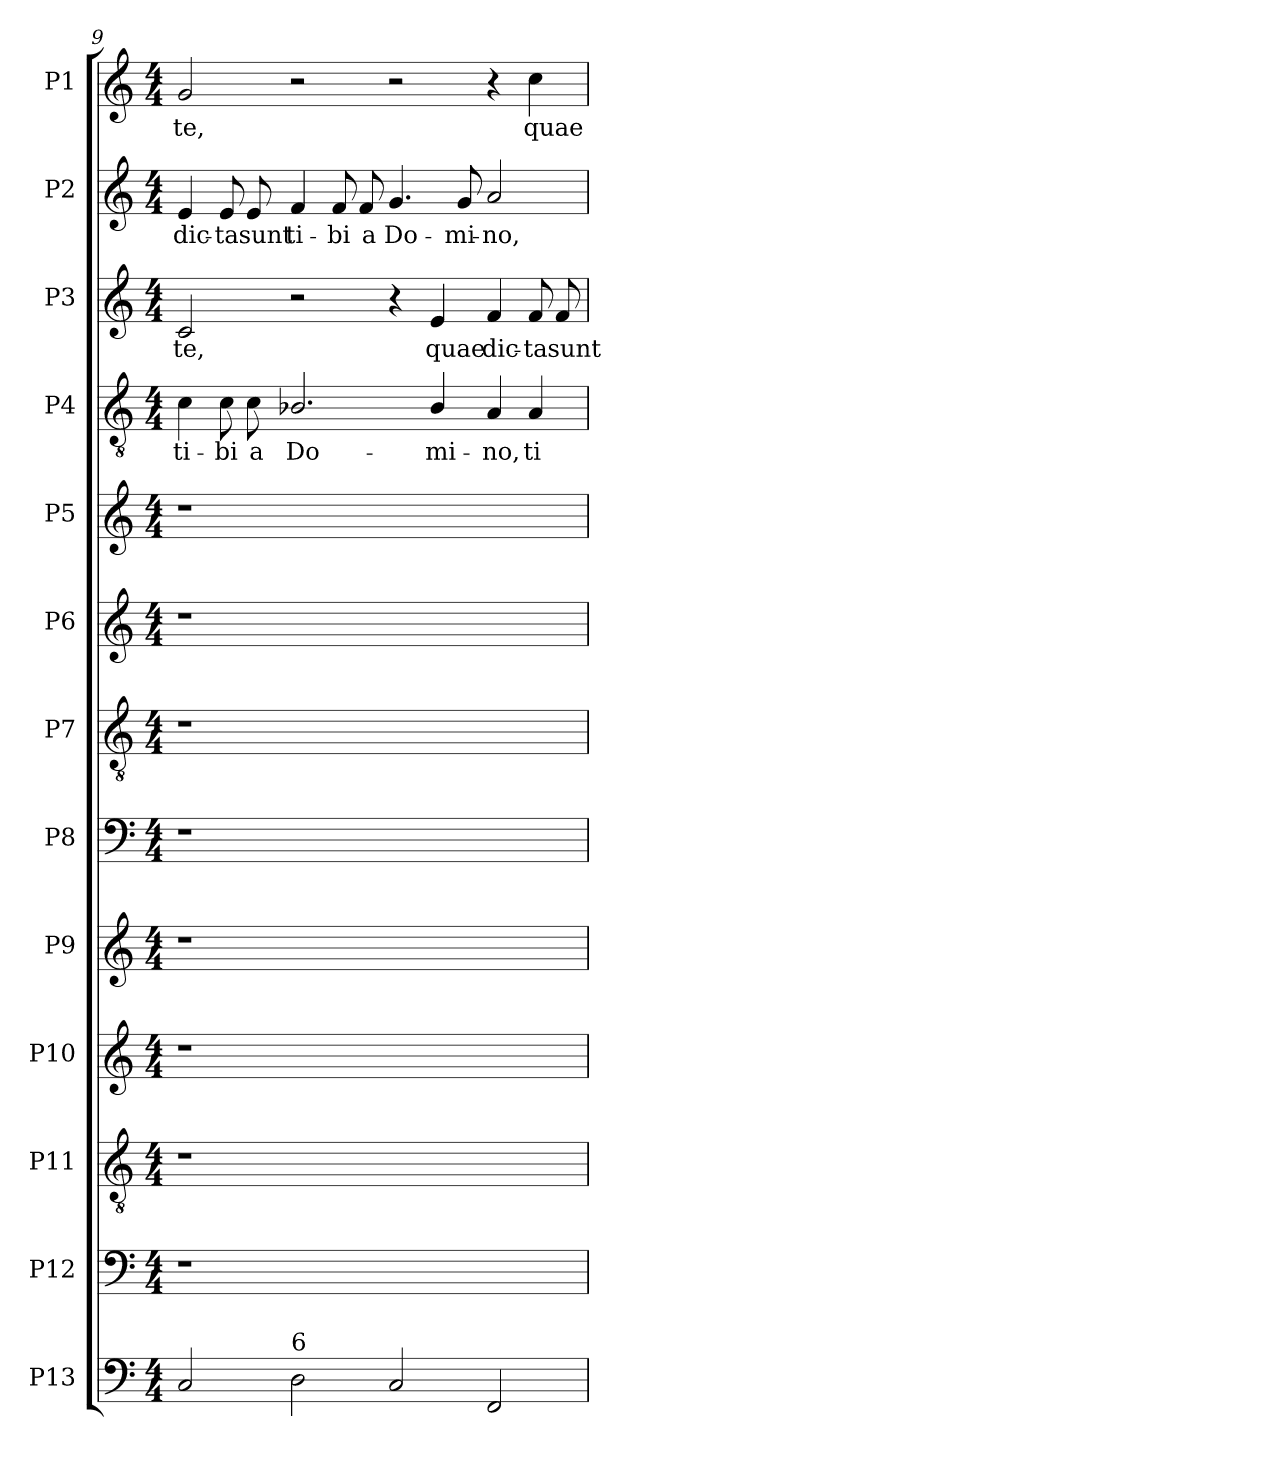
**kern	**kern	**kern	**kern	**kern	**kern	**kern	**kern	**kern	**kern	**text	**kern	**text	**kern	**text	**kern	**text
*part13	*part12	*part11	*part10	*part9	*part8	*part7	*part6	*part5	*part4	*part4	*part3	*part3	*part2	*part2	*part1	*part1
*staff13	*staff12	*staff11	*staff10	*staff9	*staff8	*staff7	*staff6	*staff5	*staff4	*staff4	*staff3	*staff3	*staff2	*staff2	*staff1	*staff1
*I"P13	*I"P12	*I"P11	*I"P10	*I"P9	*I"P8	*I"P7	*I"P6	*I"P5	*I"P4	*	*I"P3	*	*I"P2	*	*I"P1	*
!!LO:PB:g=z
*clefF4	*clefF4	*clefGv2	*clefG2	*clefG2	*clefF4	*clefGv2	*clefG2	*clefG2	*clefGv2	*	*clefG2	*	*clefG2	*	*clefG2	*
*	*	*ITrd7c12	*	*	*	*ITrd7c12	*	*	*ITrd7c12	*	*	*	*	*	*	*
*k[]	*k[]	*k[]	*k[]	*k[]	*k[]	*k[]	*k[]	*k[]	*k[]	*	*k[]	*	*k[]	*	*k[]	*
*C:	*C:	*C:	*C:	*C:	*C:	*C:	*C:	*C:	*C:	*	*C:	*	*C:	*	*C:	*
*M4/4	*M4/4	*M4/4	*M4/4	*M4/4	*M4/4	*M4/4	*M4/4	*M4/4	*M4/4	*	*M4/4	*	*M4/4	*	*M4/4	*
=9	=9	=9	=9	=9	=9	=9	=9	=9	=9	=9	=9	=9	=9	=9	=9	=9
!	!LO:N:vis=1	!LO:N:vis=1	!LO:N:vis=1	!LO:N:vis=1	!LO:N:vis=1	!LO:N:vis=1	!LO:N:vis=1	!LO:N:vis=1	!	!	!	!	!	!	!	!
!	!	!	!	!	!	!	!	!	!	!LO:LY:b:color=#000000	!	!	!	!	!	!
!	!	!	!	!	!	!	!	!	!	!	!	!LO:LY:b:color=#000000	!	!	!	!
!	!	!	!	!	!	!	!	!	!	!	!	!	!	!LO:LY:b:color=#000000	!	!
!	!	!	!	!	!	!	!	!	!	!	!	!	!	!	!	!LO:LY:b:color=#000000
2Ci/	1r	1r	1r	1r	1r	1r	1r	1r	4Ci\	ti-	2ci/	te,	4ei/	dic-	2gi/	te,
!	!	!	!	!	!	!	!	!	!	!LO:LY:b:color=#000000	!	!	!	!	!	!
!	!	!	!	!	!	!	!	!	!	!	!	!	!	!LO:LY:b:color=#000000	!	!
.	.	.	.	.	.	.	.	.	8Ci\	-bi	.	.	8ei/	-ta	.	.
!	!	!	!	!	!	!	!	!	!	!LO:LY:b:color=#000000	!	!	!	!	!	!
!	!	!	!	!	!	!	!	!	!	!	!	!	!	!LO:LY:b:color=#000000	!	!
.	.	.	.	.	.	.	.	.	8Ci\	a	.	.	8ei/	sunt	.	.
!	!	!	!	!	!	!	!	!	!	!LO:LY:b:color=#000000	!	!	!	!	!	!
!LO:TX:a:t=6	!	!	!	!	!	!	!	!	!	!	!	!	!	!	!	!
!	!	!	!	!	!	!	!	!	!	!	!	!	!	!LO:LY:b:color=#000000	!	!
2Di\	.	.	.	.	.	.	.	.	2.BB-Xi/	Do-	2r	.	4fi/	ti-	2r	.
!	!	!	!	!	!	!	!	!	!	!	!	!	!	!LO:LY:b:color=#000000	!	!
.	.	.	.	.	.	.	.	.	.	.	.	.	8fi/	-bi	.	.
!	!	!	!	!	!	!	!	!	!	!	!	!	!	!LO:LY:b:color=#000000	!	!
.	.	.	.	.	.	.	.	.	.	.	.	.	8fi/	a	.	.
!	!	!	!	!	!	!	!	!	!	!	!	!	!	!LO:LY:b:color=#000000	!	!
2Ci/	1ryy	1ryy	1ryy	1ryy	1ryy	1ryy	1ryy	1ryy	.	.	4r	.	4.gi/	Do-	2r	.
!	!	!	!	!	!	!	!	!	!	!LO:LY:b:color=#000000	!	!	!	!	!	!
!	!	!	!	!	!	!	!	!	!	!	!	!LO:LY:b:color=#000000	!	!	!	!
.	.	.	.	.	.	.	.	.	4BB-i/	-mi-	4ei/	quae	.	.	.	.
!	!	!	!	!	!	!	!	!	!	!	!	!	!	!LO:LY:b:color=#000000	!	!
.	.	.	.	.	.	.	.	.	.	.	.	.	8gi/	-mi-	.	.
!	!	!	!	!	!	!	!	!	!	!LO:LY:b:color=#000000	!	!	!	!	!	!
!	!	!	!	!	!	!	!	!	!	!	!	!LO:LY:b:color=#000000	!	!	!	!
!	!	!	!	!	!	!	!	!	!	!	!	!	!	!LO:LY:b:color=#000000	!	!
2FFi/	.	.	.	.	.	.	.	.	4AAi/	-no,	4fi/	dic-	2ai/	-no,	4r	.
!	!	!	!	!	!	!	!	!	!	!LO:LY:b:color=#000000	!	!	!	!	!	!
!	!	!	!	!	!	!	!	!	!	!	!	!LO:LY:b:color=#000000	!	!	!	!
!	!	!	!	!	!	!	!	!	!	!	!	!	!	!	!	!LO:LY:b:color=#000000
.	.	.	.	.	.	.	.	.	4AAi/	ti-	8fi/	-ta	.	.	4cci\	quae
!	!	!	!	!	!	!	!	!	!	!	!	!LO:LY:b:color=#000000	!	!	!	!
.	.	.	.	.	.	.	.	.	.	.	8fi/	sunt	.	.	.	.
=	=	=	=	=	=	=	=	=	=	=	=	=	=	=	=	=
*-	*-	*-	*-	*-	*-	*-	*-	*-	*-	*-	*-	*-	*-	*-	*-	*-
